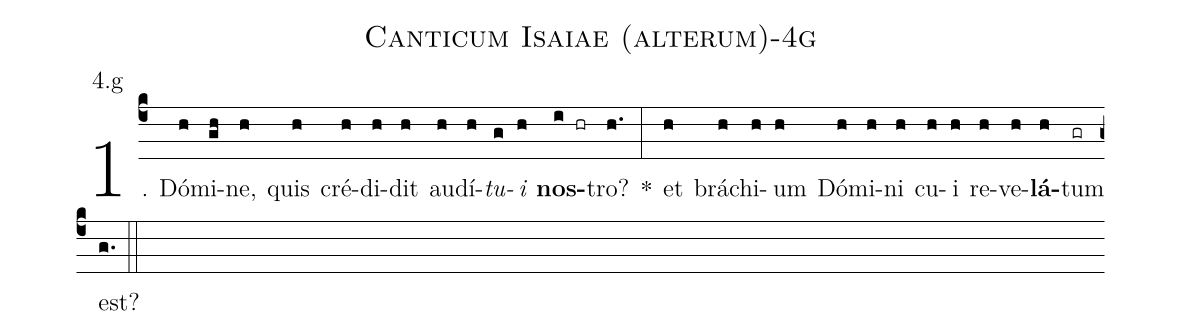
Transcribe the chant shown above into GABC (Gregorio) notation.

name: Canticum Isaiae (alterum)-4g;
annotation: 4.g;
%%
(c4)1. Dó(h)mi(gh)ne,(h) quis(h) cré(h)di(h)dit(h) au(h)dí(h)<i>tu</i>(g)<i>i</i>(h) <b>nos</b>(i hr)tro?(h.) *(:) et(h) brá(h)chi(h)um(h) Dó(h)mi(h)ni(h) cu(h)i(h) re(h)ve(h)<b>lá</b>(h)tum(gr) est?(g.) (::)
